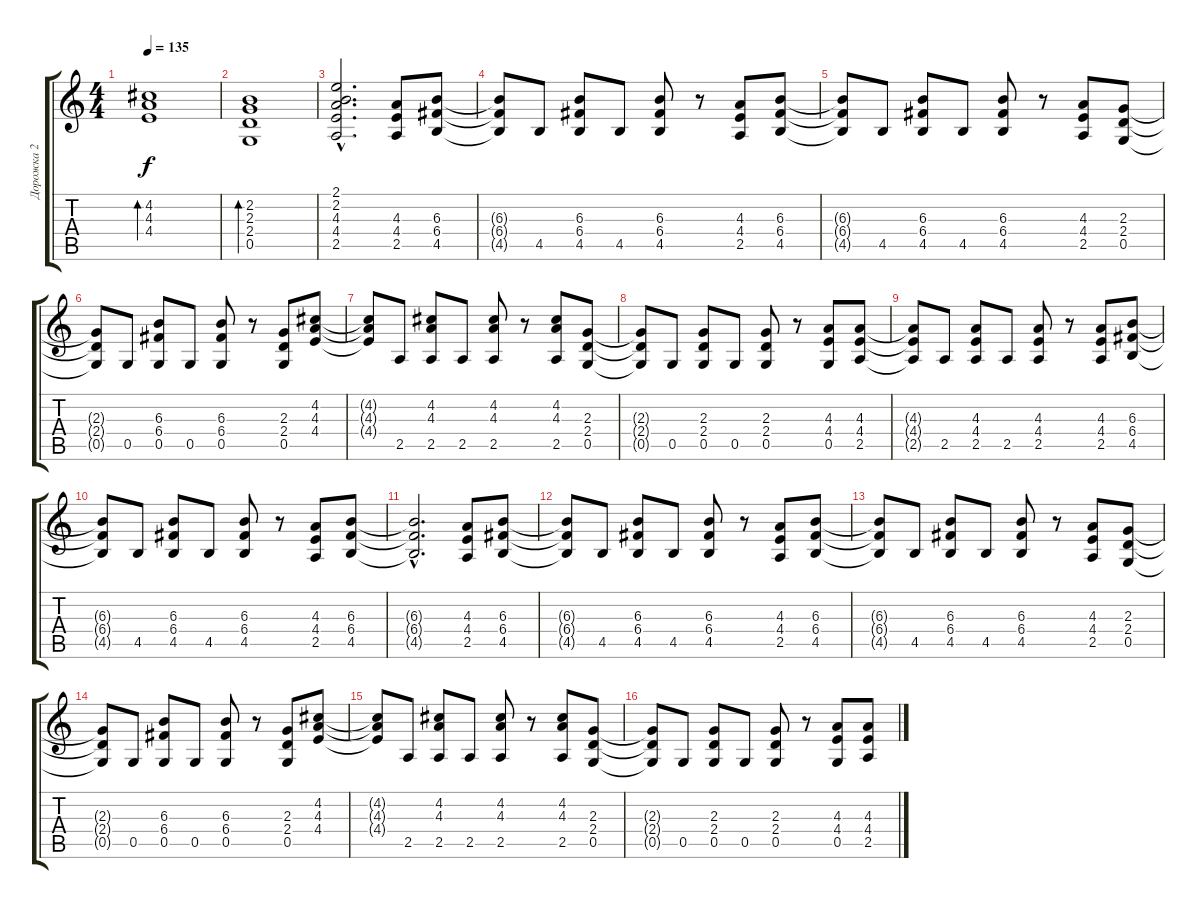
\track ("Дорожка 2" "Дорожка 2") {instrument distortionguitar}
\staff {score tabs}
\tuning (D4 A3 F3 C3 G2 D2) {hide}
\ts (4 4)
\tempo 135
\clef g2
\ks c
(4.2 4.3 4.4).1{bd 240 dy f} |
(2.2 2.3 2.4 0.5).1{bd 240 instrument distortionguitar} |
(2.1{hac} 2.2{hac} 4.3{hac} 4.4{hac} 2.5{hac}).2{d instrument distortionguitar} (4.3 4.4 2.5).8 (6.3 6.4 4.5).8 |
(6.3{t} 6.4{t} 4.5{t}).8 4.5.8 (6.3 6.4 4.5).8 4.5.8 (6.3 6.4 4.5).8 r.8 (4.3 4.4 2.5).8 (6.3 6.4 4.5).8 |
(6.3{t} 6.4{t} 4.5{t}).8 4.5.8 (6.3 6.4 4.5).8 4.5.8 (6.3 6.4 4.5).8 r.8 (4.3 4.4 2.5).8 (2.3 2.4 0.5).8 |
(2.3{t} 2.4{t} 0.5{t}).8 0.5.8 (6.3 6.4 0.5).8 0.5.8 (6.3 6.4 0.5).8 r.8 (2.3 2.4 0.5).8 (4.2 4.3 4.4).8 |
(4.2{t} 4.3{t} 4.4{t}).8 2.5.8 (4.2 4.3 2.5).8 2.5.8 (4.2 4.3 2.5).8 r.8 (4.2 4.3 2.5).8 (2.3 2.4 0.5).8 |
(2.3{t} 2.4{t} 0.5{t}).8 0.5.8 (2.3 2.4 0.5).8 0.5.8 (2.3 2.4 0.5).8 r.8 (4.3 4.4 0.5).8 (4.3 4.4 2.5).8 |
(4.3{t} 4.4{t} 2.5{t}).8 2.5.8 (4.3 4.4 2.5).8 2.5.8 (4.3 4.4 2.5).8 r.8 (4.3 4.4 2.5).8 (6.3 6.4 4.5).8 |
(6.3{t} 6.4{t} 4.5{t}).8 4.5.8 (6.3 6.4 4.5).8 4.5.8 (6.3 6.4 4.5).8 r.8 (4.3 4.4 2.5).8 (6.3 6.4 4.5).8 |
(6.3{hac t} 6.4{hac t} 4.5{hac t}).2{d} (4.3 4.4 2.5).8 (6.3 6.4 4.5).8 |
(6.3{t} 6.4{t} 4.5{t}).8 4.5.8 (6.3 6.4 4.5).8 4.5.8 (6.3 6.4 4.5).8 r.8 (4.3 4.4 2.5).8 (6.3 6.4 4.5).8 |
(6.3{t} 6.4{t} 4.5{t}).8 4.5.8 (6.3 6.4 4.5).8 4.5.8 (6.3 6.4 4.5).8 r.8 (4.3 4.4 2.5).8 (2.3 2.4 0.5).8 |
(2.3{t} 2.4{t} 0.5{t}).8 0.5.8 (6.3 6.4 0.5).8 0.5.8 (6.3 6.4 0.5).8 r.8 (2.3 2.4 0.5).8 (4.2 4.3 4.4).8 |
(4.2{t} 4.3{t} 4.4{t}).8 2.5.8 (4.2 4.3 2.5).8 2.5.8 (4.2 4.3 2.5).8 r.8 (4.2 4.3 2.5).8 (2.3 2.4 0.5).8 |
(2.3{t} 2.4{t} 0.5{t}).8 0.5.8 (2.3 2.4 0.5).8 0.5.8 (2.3 2.4 0.5).8 r.8 (4.3 4.4 0.5).8 (4.3 4.4 2.5).8
